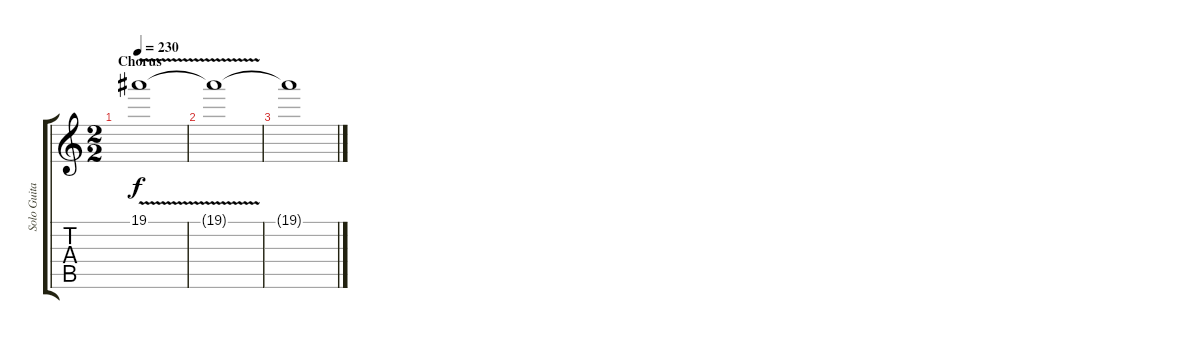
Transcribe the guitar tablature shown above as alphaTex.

\track ("Solo Guitar (Malmsteen)" "Solo Guita") {instrument distortionguitar}
\staff {score tabs}
\tuning (Eb4 Bb3 Gb3 Db3 Ab2 Eb2) {hide}
\ts (2 2)
\section ("" "Chorus")
\tempo 230
\clef g2
\ks c
19.1{v}.1{dy f} |
19.1{t}.1 |
19.1{t}.1
